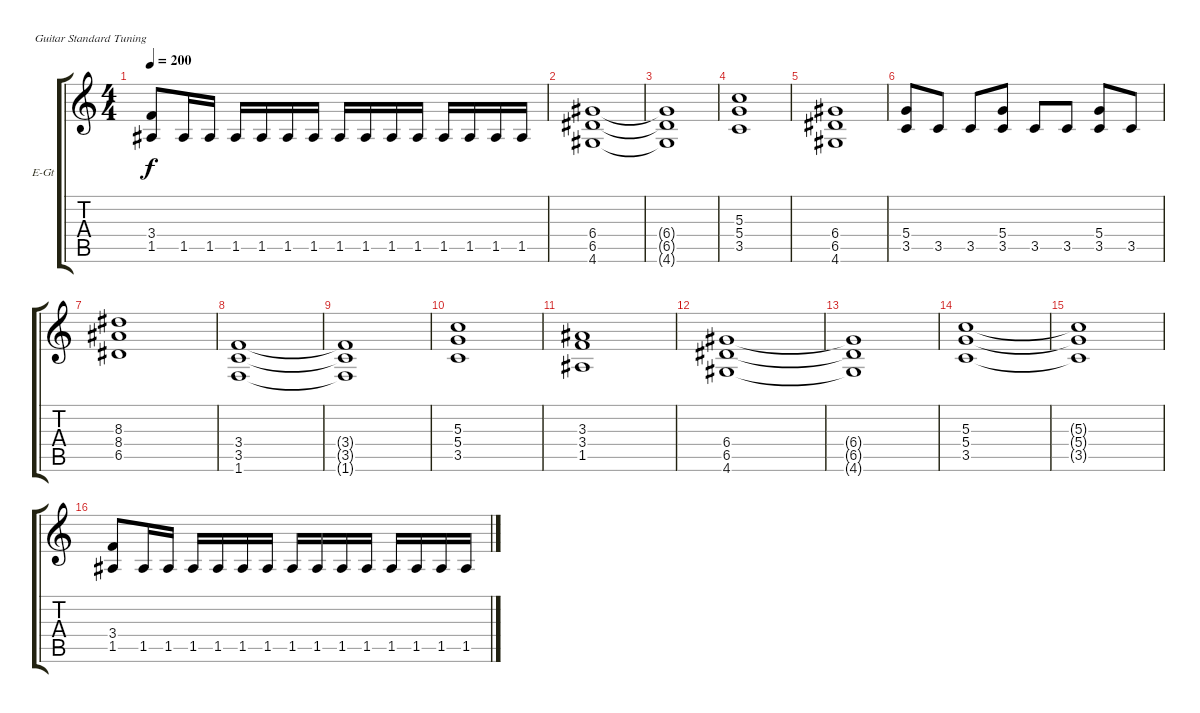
\bracketExtendMode groupsimilarinstruments
\firstSystemTrackNameOrientation horizontal
\otherSystemsTrackNameOrientation horizontal
\track ("Guitar 2" "E-Gt") {instrument distortionguitar}
\staff {score tabs}
\tuning (E4 B3 G3 D3 A2 E2)
\ts (4 4)
\tempo 200
\clef g2
\ks aminor
(3.4 1.5).8{dy f} 1.5.16 1.5.16 1.5.16 1.5.16 1.5.16 1.5.16 1.5.16 1.5.16 1.5.16 1.5.16 1.5.16 1.5.16 1.5.16 1.5.16 |
(6.4 6.5 4.6).1 |
(6.4{t} 6.5{t} 4.6{t}).1 |
(5.3 5.4 3.5).1 |
(6.4 6.5 4.6).1 |
(5.4 3.5).8 3.5.8 3.5.8 (5.4 3.5).8 3.5.8 3.5.8 (5.4 3.5).8 3.5.8 |
(8.3 8.4 6.5).1 |
\section ("" "")
(3.4 3.5 1.6).1 |
(3.4{t} 3.5{t} 1.6{t}).1 |
(5.3 5.4 3.5).1 |
(3.3 3.4 1.5).1 |
\section ("" "")
(6.4 6.5 4.6).1 |
(6.4{t} 6.5{t} 4.6{t}).1 |
(5.3 5.4 3.5).1 |
(5.3{t} 5.4{t} 3.5{t}).1 |
(3.4 1.5).8 1.5.16 1.5.16 1.5.16 1.5.16 1.5.16 1.5.16 1.5.16 1.5.16 1.5.16 1.5.16 1.5.16 1.5.16 1.5.16 1.5.16
